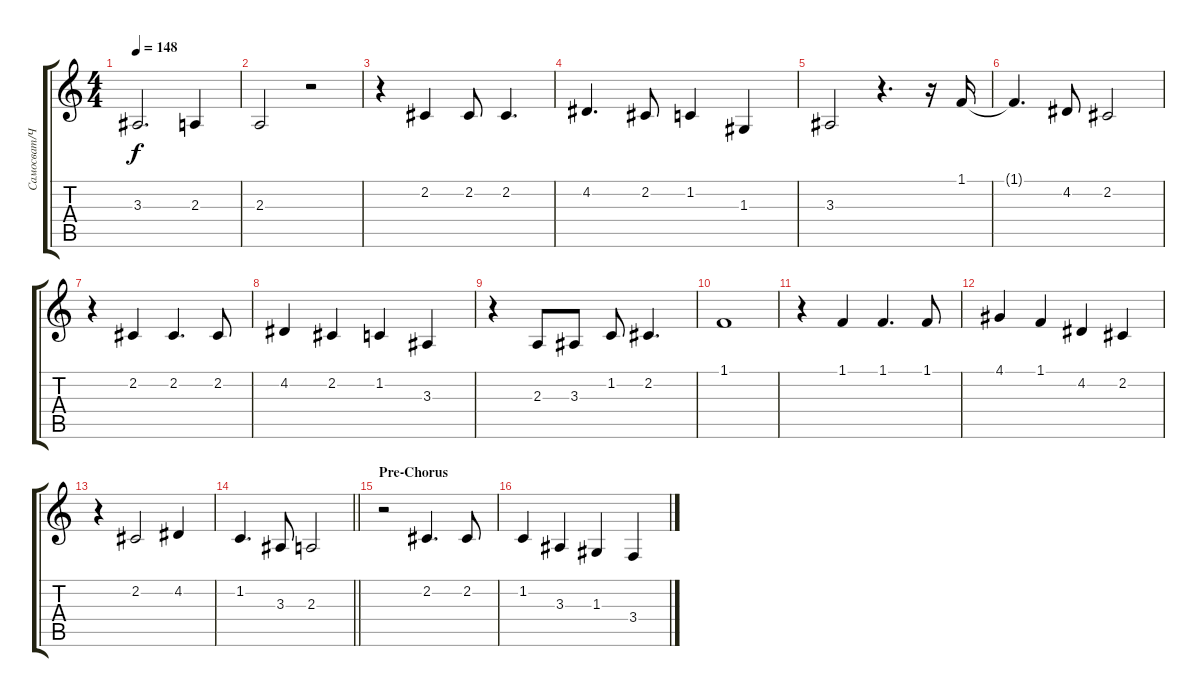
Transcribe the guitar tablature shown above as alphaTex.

\track ("Самосват/Чеботарёва" "Самосват/Ч") {instrument flute}
\staff {score tabs}
\tuning (E4 B3 G3 D3 A2 E2) {hide}
\ts (4 4)
\tempo 148
\clef g2
\ks c
3.3.2{d dy f} 2.3.4 |
2.3.2 r.2 |
r.4 2.2.4 2.2.8 2.2.4{d} |
4.2.4{d} 2.2.8 1.2.4 1.3.4 |
3.3.2 r.4{d} r.16 1.1.16 |
1.1{t}.4{d} 4.2.8 2.2.2 |
r.4 2.2.4 2.2.4{d} 2.2.8 |
4.2.4 2.2.4 1.2.4 3.3.4 |
r.4 2.3.8 3.3.8 1.2.8 2.2.4{d} |
1.1.1 |
r.4 1.1.4 1.1.4{d} 1.1.8 |
4.1.4 1.1.4 4.2.4 2.2.4 |
r.4 2.2.2 4.2.4 |
\barLineRight lightlight
1.2.4{d} 3.3.8 2.3.2 |
\section ("" "Pre-Chorus ")
r.2 2.2.4{d} 2.2.8 |
1.2.4 3.3.4 1.3.4 3.4.4
